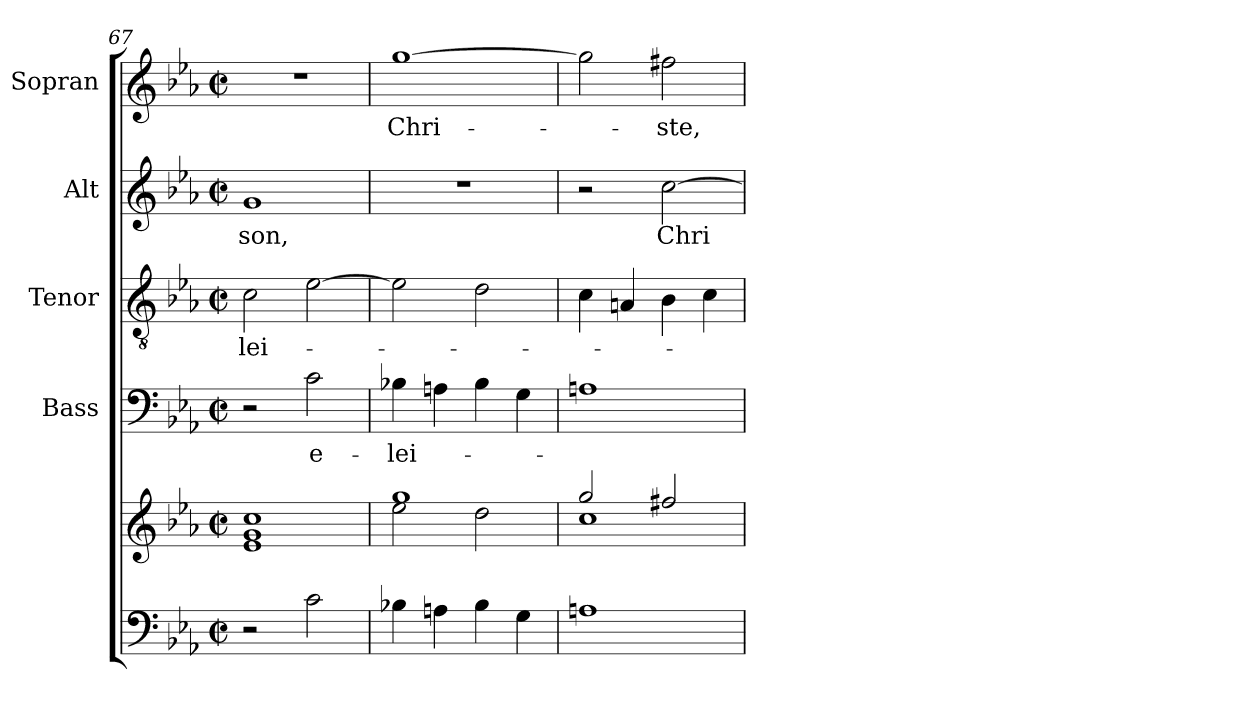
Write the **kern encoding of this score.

**kern	**kern	**kern	**text	**kern	**text	**kern	**text	**kern	**text
*part5	*part5	*part4	*part4	*part3	*part3	*part2	*part2	*part1	*part1
*staff6	*staff5	*staff4	*staff4	*staff3	*staff3	*staff2	*staff2	*staff1	*staff1
*	*	*I"Bass	*	*I"Tenor	*	*I"Alt	*	*I"Sopran	*
*	*	*I'B.	*	*I'T.	*	*I'A.	*	*I'S.	*
*clefF4	*clefG2	*clefF4	*	*clefGv2	*	*clefG2	*	*clefG2	*
*k[b-e-a-]	*k[b-e-a-]	*k[b-e-a-]	*	*k[b-e-a-]	*	*k[b-e-a-]	*	*k[b-e-a-]	*
*E-:	*E-:	*E-:	*	*E-:	*	*E-:	*	*E-:	*
*M2/2	*M2/2	*M2/2	*	*M2/2	*	*M2/2	*	*M2/2	*
*met(c|)	*met(c|)	*met(c|)	*	*met(c|)	*	*met(c|)	*	*met(c|)	*
=67	=67	=67	=67	=67	=67	=67	=67	=67	=67
!	!	!	!	!	!LO:LY:b	!	!LO:LY:b	!	!
2r	1e- 1g 1cc	2r	.	2c\	-lei-	1g	-son,	1r	.
!	!	!	!LO:LY:b	!	!	!	!	!	!
2c\	.	2c\	e-	[2e-\	.	.	.	.	.
=68	=68	=68	=68	=68	=68	=68	=68	=68	=68
*	*^	*	*	*	*	*	*	*	*
!	!	!	!	!LO:LY:b	!	!	!	!	!	!LO:LY:b
4B-X\	1gg	2ee-\	4B-X\	-lei-	2e-\]	.	1r	.	[1gg	Chri-
4An\	.	.	4An\	.	.	.	.	.	.	.
4B-\	.	2dd\	4B-\	.	2d\	.	.	.	.	.
4G\	.	.	4G\	.	.	.	.	.	.	.
=69	=69	=69	=69	=69	=69	=69	=69	=69	=69	=69
1An	2gg/	1cc	1An	.	4c\	.	2r	.	2gg\]	.
.	.	.	.	.	4An/	.	.	.	.	.
!	!	!	!	!	!	!	!	!LO:LY:b	!	!LO:LY:b
.	2ff#X/	.	.	.	4B-\	.	[2cc\	Chri-	2ff#X\	-ste,
.	.	.	.	.	4c\	.	.	.	.	.
*	*v	*v	*	*	*	*	*	*	*	*
=	=	=	=	=	=	=	=	=	=
*-	*-	*-	*-	*-	*-	*-	*-	*-	*-
